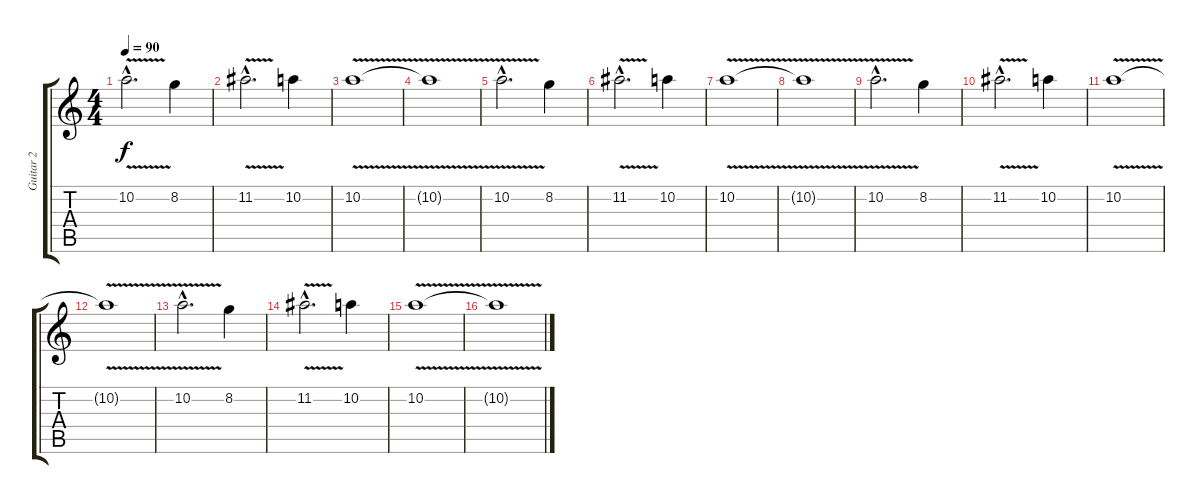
\track ("Guitar 2" "Guitar 2") {instrument distortionguitar}
\staff {score tabs}
\tuning (E4 B3 G3 D3 A2 D2) {hide}
\ts (4 4)
\tempo 90
\clef g2
\ks c
10.2{v hac}.2{d dy f} 8.2.4 |
11.2{v hac}.2{d} 10.2.4 |
10.2{v}.1 |
10.2{t}.1 |
10.2{v hac}.2{d} 8.2.4 |
11.2{v hac}.2{d} 10.2.4 |
10.2{v}.1 |
10.2{t}.1 |
10.2{v hac}.2{d} 8.2.4 |
11.2{v hac}.2{d} 10.2.4 |
10.2{v}.1 |
10.2{t}.1 |
10.2{v hac}.2{d} 8.2.4 |
11.2{v hac}.2{d} 10.2.4 |
10.2{v}.1 |
10.2{t}.1
